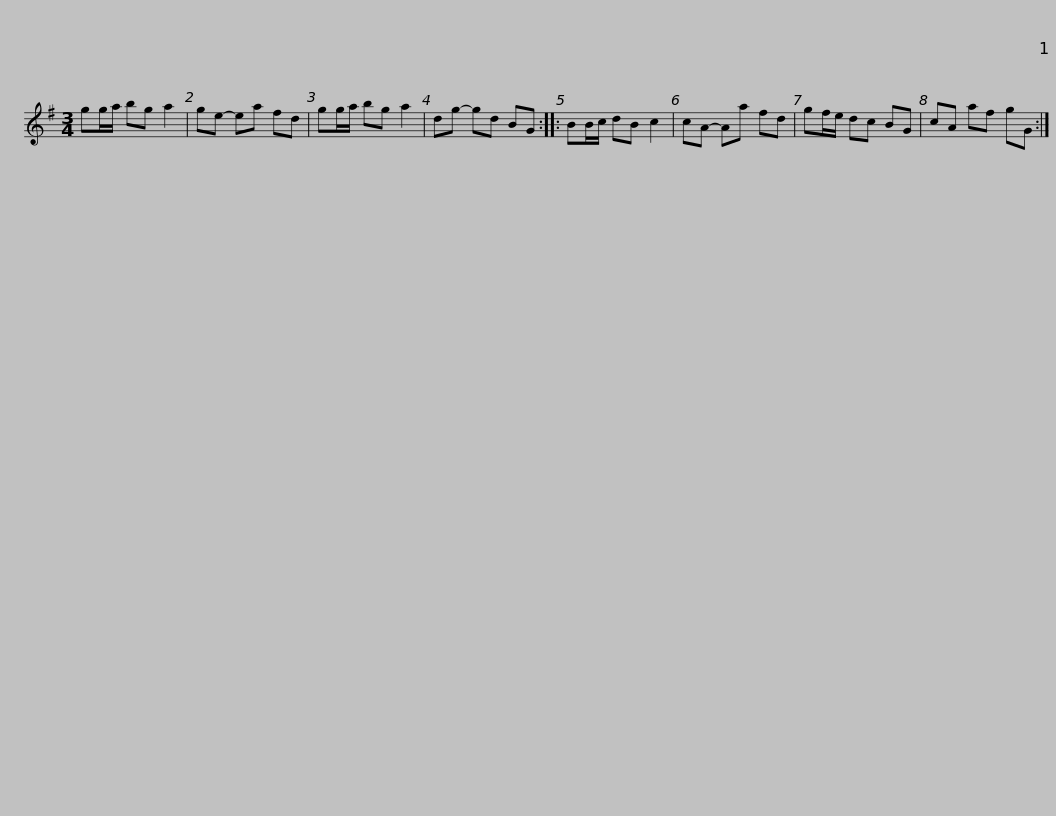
X:1
L:1/8
M:3/4
I:linebreak $
K:G
V:1 treble
V:1
 gg/a/ bg a2 | ge- ea fd | gg/a/ bg a2 | dg- gd BG :: BB/c/ dB c2 | %5
 cA- Aa fd |$ gf/e/ dc BG | cA af gG :| %8
